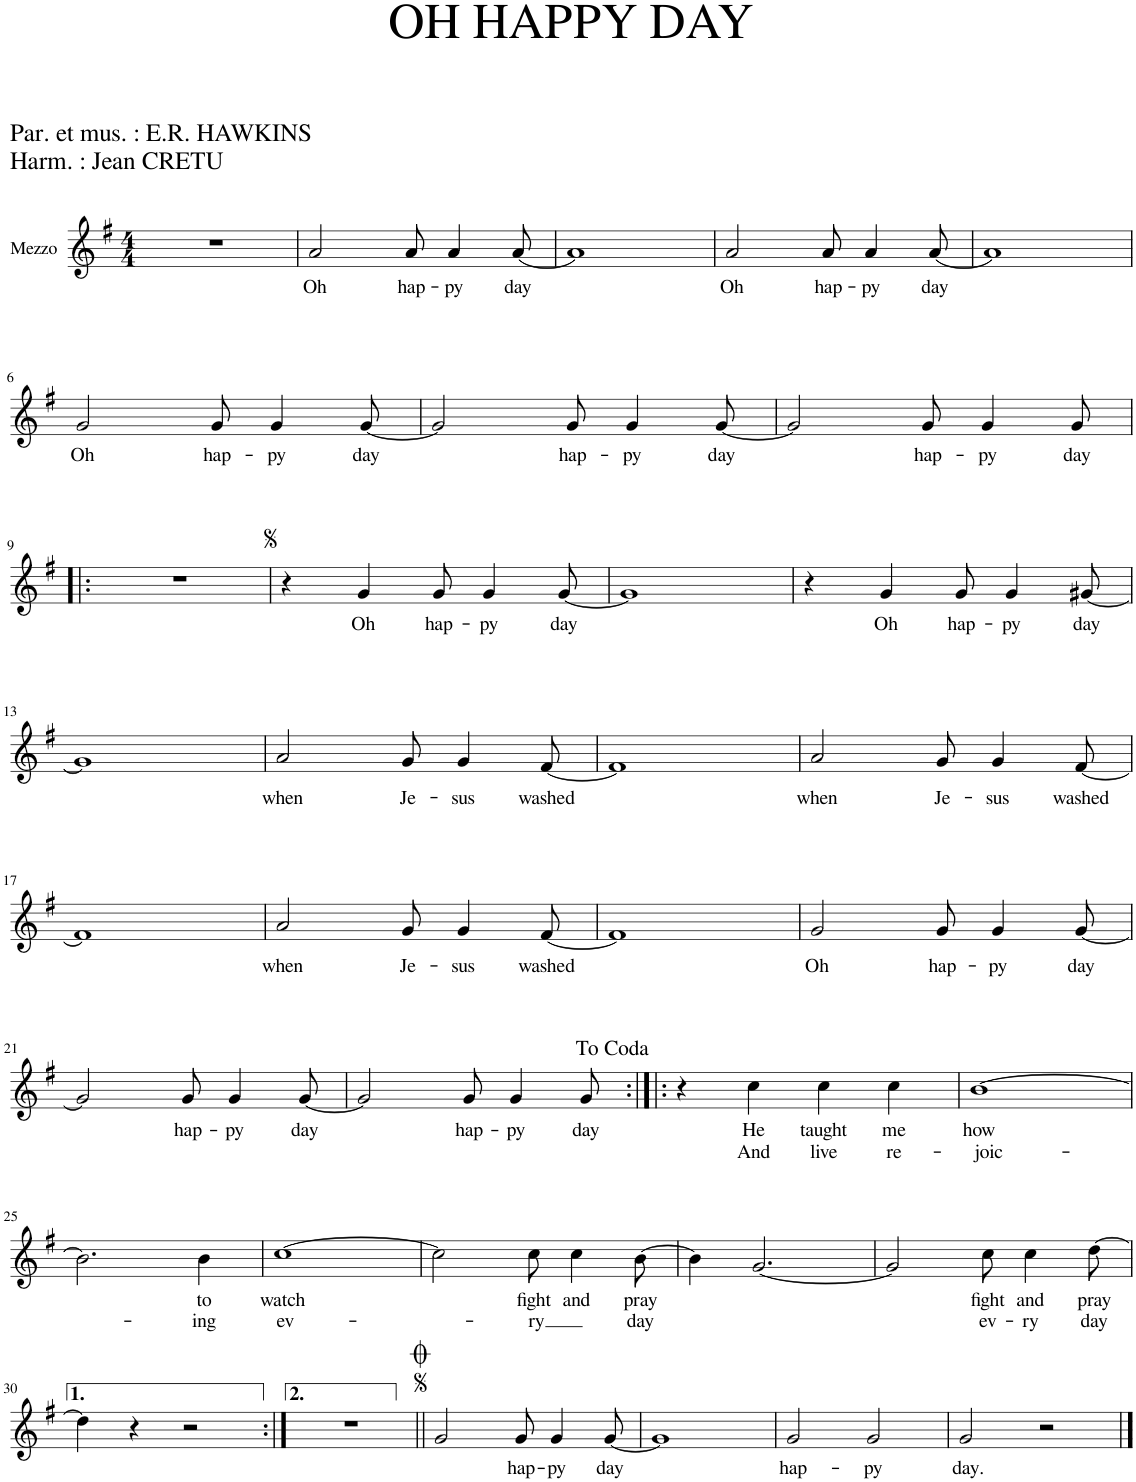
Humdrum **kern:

**kern	**text	**text
*part1	*part1	*part1
*staff1	*staff1	*staff1
*I"Mezzo	*	*
*clefG2	*	*
*k[f#]	*	*
*M4/4	*	*
=1	=1	=1
1r	.	.
=2	=2	=2
!	!LO:LY:b	!
2a/	Oh	.
!	!LO:LY:b	!
8a/	hap-	.
!	!LO:LY:b	!
4a/	-py	.
!	!LO:LY:b	!
[8a/	day	.
=3	=3	=3
1a]	.	.
=4	=4	=4
!	!LO:LY:b	!
2a/	Oh	.
!	!LO:LY:b	!
8a/	hap-	.
!	!LO:LY:b	!
4a/	-py	.
!	!LO:LY:b	!
[8a/	day	.
=5	=5	=5
1a]	.	.
!!LO:LB:g=z
=6	=6	=6
!	!LO:LY:b	!
2g/	Oh	.
!	!LO:LY:b	!
8g/	hap-	.
!	!LO:LY:b	!
4g/	-py	.
!	!LO:LY:b	!
[8g/	day	.
=7	=7	=7
2g/]	.	.
!	!LO:LY:b	!
8g/	hap-	.
!	!LO:LY:b	!
4g/	-py	.
!	!LO:LY:b	!
[8g/	day	.
=8	=8	=8
2g/]	.	.
!	!LO:LY:b	!
8g/	hap-	.
!	!LO:LY:b	!
4g/	-py	.
!	!LO:LY:b	!
8g/	day	.
!!LO:LB:g=z
=9!|:	=9!|:	=9!|:
1r	.	.
=10	=10	=10
4r	.	.
!	!LO:LY:b	!
4g/	Oh	.
!	!LO:LY:b	!
8g/	hap-	.
!	!LO:LY:b	!
4g/	-py	.
!	!LO:LY:b	!
[8g/	day	.
=11	=11	=11
1g]	.	.
=12	=12	=12
4r	.	.
!	!LO:LY:b	!
4g/	Oh	.
!	!LO:LY:b	!
8g/	hap-	.
!	!LO:LY:b	!
4g/	-py	.
!	!LO:LY:b	!
[8g#X/	day	.
!!LO:LB:g=z
=13	=13	=13
1g#]	.	.
=14	=14	=14
!	!LO:LY:b	!
2a/	when	.
!	!LO:LY:b	!
8g/	Je-	.
!	!LO:LY:b	!
4g/	-sus	.
!	!LO:LY:b	!
[8f#/	washed	.
=15	=15	=15
1f#]	.	.
=16	=16	=16
!	!LO:LY:b	!
2a/	when	.
!	!LO:LY:b	!
8g/	Je-	.
!	!LO:LY:b	!
4g/	-sus	.
!	!LO:LY:b	!
[8f#/	washed	.
!!LO:LB:g=z
=17	=17	=17
1f#]	.	.
=18	=18	=18
!	!LO:LY:b	!
2a/	when	.
!	!LO:LY:b	!
8g/	Je-	.
!	!LO:LY:b	!
4g/	-sus	.
!	!LO:LY:b	!
[8f#/	washed	.
=19	=19	=19
1f#]	.	.
=20	=20	=20
!	!LO:LY:b	!
2g/	Oh	.
!	!LO:LY:b	!
8g/	hap-	.
!	!LO:LY:b	!
4g/	-py	.
!	!LO:LY:b	!
[8g/	day	.
!!LO:LB:g=z
=21	=21	=21
2g/]	.	.
!	!LO:LY:b	!
8g/	hap-	.
!	!LO:LY:b	!
4g/	-py	.
!	!LO:LY:b	!
[8g/	day	.
=22	=22	=22
2g/]	.	.
!	!LO:LY:b	!
8g/	hap-	.
!	!LO:LY:b	!
4g/	-py	.
!	!LO:LY:b	!
8g/	day	.
=23:|!|:	=23:|!|:	=23:|!|:
4r	.	.
!	!LO:LY:b	!LO:LY:b
4cc\	He	And
!	!LO:LY:b	!LO:LY:b
4cc\	taught	live
!	!LO:LY:b	!LO:LY:b
4cc\	me	re-
=24	=24	=24
!	!LO:LY:b	!LO:LY:b
[1b	how	-joic-
!!LO:LB:g=z
=25	=25	=25
2.b\]	.	.
!	!LO:LY:b	!LO:LY:b
4b\	to	-ing
=26	=26	=26
!	!LO:LY:b	!LO:LY:b
[1cc	watch	ev-
=27	=27	=27
2cc\]	.	.
!	!LO:LY:b	!LO:LY:b
8cc\	fight	-ry
!	!LO:LY:b	!
4cc\	and	.
!	!LO:LY:b	!LO:LY:b
[8b\	pray	day
=28	=28	=28
4b\]	.	.
[2.g/	.	.
=29	=29	=29
2g/]	.	.
!	!LO:LY:b	!LO:LY:b
8cc\	fight	ev-
!	!LO:LY:b	!LO:LY:b
4cc\	and	-ry
!	!LO:LY:b	!LO:LY:b
[8dd\	pray	day
!!LO:LB:g=z
=30	=30	=30
4dd\]	.	.
4r	.	.
2r	.	.
=31:|!	=31:|!	=31:|!
1r	.	.
=32||	=32||	=32||
2g/	.	.
!	!LO:LY:b	!
8g/	hap-	.
!	!LO:LY:b	!
4g/	-py	.
!	!LO:LY:b	!
[8g/	day	.
=33	=33	=33
1g]	.	.
=34	=34	=34
!	!LO:LY:b	!
2g/	hap-	.
!	!LO:LY:b	!
2g/	-py	.
=35	=35	=35
!	!LO:LY:b	!
2g/	day.	.
2r	.	.
==	==	==
*-	*-	*-
